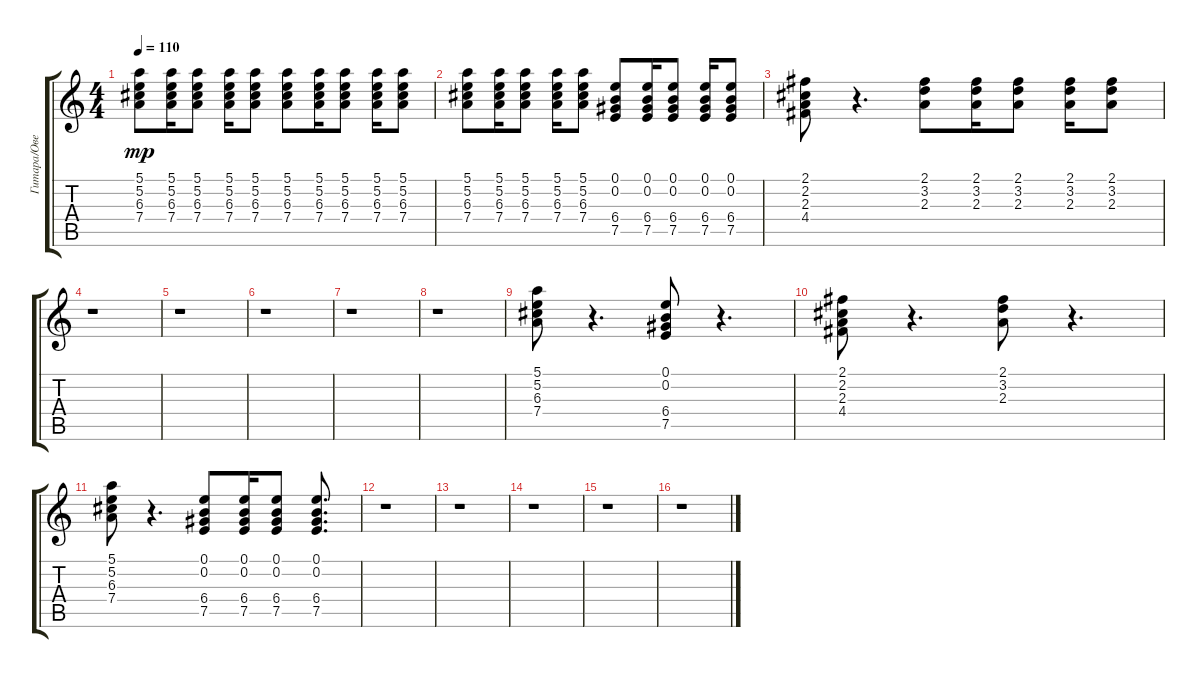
\track ("Гитара/Овердрайв" "Гитара/Ове") {instrument acousticguitarnylon}
\staff {score tabs}
\tuning (E4 B3 G3 D3 A2 E2) {hide}
\ts (4 4)
\tempo 110
\clef g2
\ks c
(5.1 5.2 6.3 7.4).8{dy mp} (5.1 5.2 6.3 7.4).16 (5.1 5.2 6.3 7.4).8 (5.1 5.2 6.3 7.4).16 (5.1 5.2 6.3 7.4).8 (5.1 5.2 6.3 7.4).8 (5.1 5.2 6.3 7.4).16 (5.1 5.2 6.3 7.4).8 (5.1 5.2 6.3 7.4).16 (5.1 5.2 6.3 7.4).8 |
(5.1 5.2 6.3 7.4).8 (5.1 5.2 6.3 7.4).16 (5.1 5.2 6.3 7.4).8 (5.1 5.2 6.3 7.4).16 (5.1 5.2 6.3 7.4).8 (0.1 0.2 6.4 7.5).8 (0.1 0.2 6.4 7.5).16 (0.1 0.2 6.4 7.5).8 (0.1 0.2 6.4 7.5).16 (0.1 0.2 6.4 7.5).8 |
(2.1 2.2 2.3 4.4).8 r.4{d} (2.1 3.2 2.3).8 (2.1 3.2 2.3).16 (2.1 3.2 2.3).8 (2.1 3.2 2.3).16 (2.1 3.2 2.3).8 |
r.1 |
r.1 |
r.1 |
r.1 |
r.1 |
(5.1 5.2 6.3 7.4).8 r.4{d} (0.1 0.2 6.4 7.5).8 r.4{d} |
(2.1 2.2 2.3 4.4).8 r.4{d} (2.1 3.2 2.3).8 r.4{d} |
(5.1 5.2 6.3 7.4).8 r.4{d} (0.1 0.2 6.4 7.5).8 (0.1 0.2 6.4 7.5).16 (0.1 0.2 6.4 7.5).8 (0.1 0.2 6.4 7.5).8{d} |
r.1 |
r.1 |
r.1 |
r.1 |
r.1
